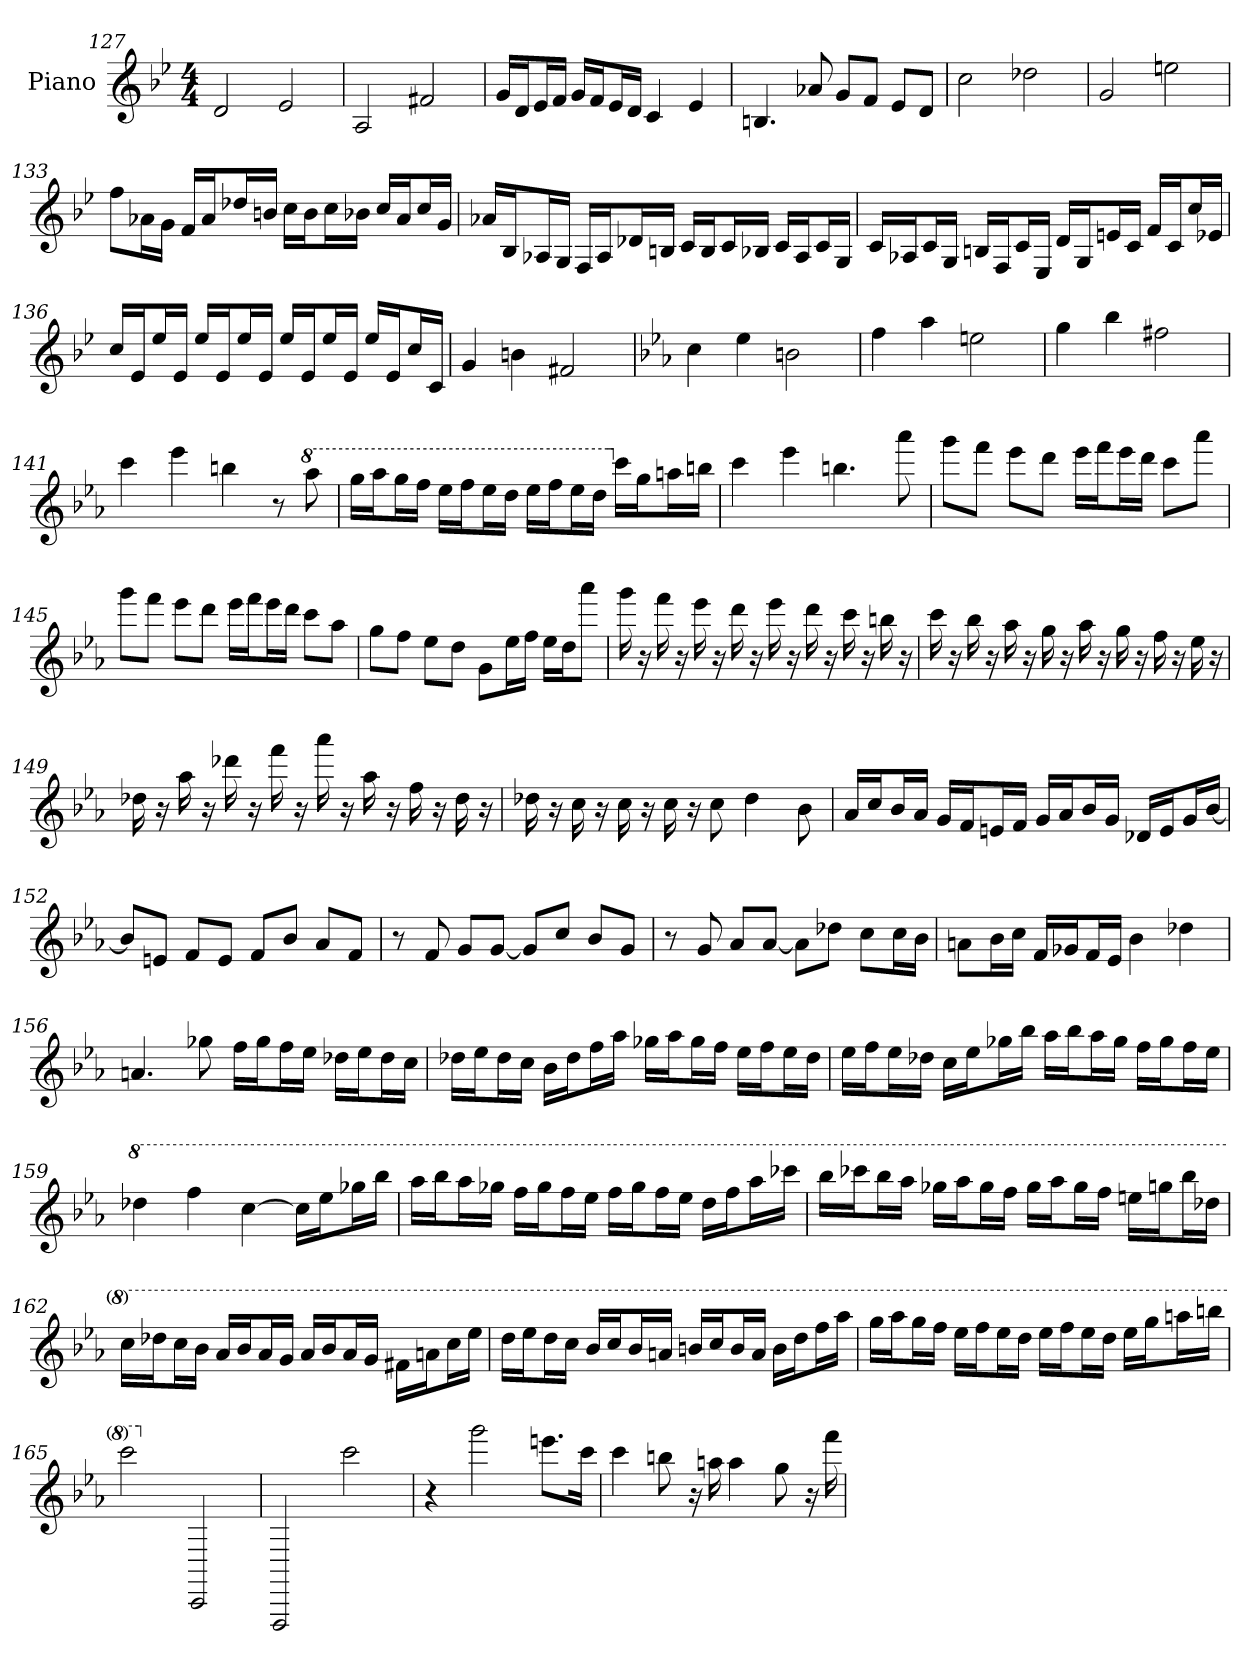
**kern
*part1
*staff1
*I"Piano
*I'Pno
*clefG2
*k[b-e-]
*M4/4
=127
2d
2e-
=128
2A
2f#X
=129
16g/LL
16d/J
16e-/L
16f/JJ
16g/LL
16f/J
16e-/L
16d/JJ
4c
4e-
=130
4.Bn
8a-X
8g/L
8f/J
8e-/L
8d/J
=131
2cc
2dd-X
=132
2g
2een
=133
8ff\L
16a-X\L
16g\JJ
16f/LL
16a-/J
16dd-X/L
16bn/JJ
16cc\LL
16b\J
16cc\L
16b-X\JJ
16cc/LL
16a-/J
16cc/L
16g/JJ
=134
16a-X/LL
16B-/J
16A-X/L
16G/JJ
16F/LL
16A-/J
16d-X/L
16Bn/JJ
16c/LL
16B/J
16c/L
16B-X/JJ
16c/LL
16A-/J
16c/L
16G/JJ
=135
16c/LL
16A-X/J
16c/L
16G/JJ
16Bn/LL
16F/J
16c/L
16E-/JJ
16d/LL
16G/J
16en/L
16c/JJ
16f/LL
16c/J
16cc/L
16e-X/JJ
=136
16cc/LL
16e-/J
16ee-/L
16e-/JJ
16ee-/LL
16e-/J
16ee-/L
16e-/JJ
16ee-/LL
16e-/J
16ee-/L
16e-/JJ
16ee-/LL
16e-/J
16cc/L
16c/JJ
=137
4g
4bn
2f#X
=138
*k[b-e-a-]
4cc
4ee-
2bn
=139
4ff
4aa-
2een
=140
4gg
4bb-
2ff#X
=141
4ccc
4eee-
4bbn
8r
*8va
8aaa-
=142
16ggg\LL
16aaa-\J
16ggg\L
16fff\JJ
16eee-\LL
16fff\J
16eee-\L
16ddd\JJ
16eee-\LL
16fff\J
16eee-\L
16ddd\JJ
*X8va
16ccc\LL
16gg\J
16aan\L
16bbn\JJ
=143
4ccc
4eee-
4.bbn
8aaa-
=144
8ggg\L
8fff\J
8eee-\L
8ddd\J
16eee-\LL
16fff\J
16eee-\L
16ddd\JJ
8ccc\L
8aaa-\J
=145
8ggg\L
8fff\J
8eee-\L
8ddd\J
16eee-\LL
16fff\J
16eee-\L
16ddd\JJ
8ccc\L
8aa-\J
=146
8gg\L
8ff\J
8ee-\L
8dd\J
8g\L
16ee-\L
16ff\JJ
16ee-\LL
16dd\J
8aaa-\J
=147
16ggg
16r
16fff
16r
16eee-
16r
16ddd
16r
16eee-
16r
16ddd
16r
16ccc
16r
16bbn
16r
=148
16ccc
16r
16bb-
16r
16aa-
16r
16gg
16r
16aa-
16r
16gg
16r
16ff
16r
16ee-
16r
=149
16dd-X
16r
16aa-
16r
16ddd-X
16r
16fff
16r
16aaa-
16r
16aa-
16r
16ff
16r
16dd-
16r
=150
16dd-X
16r
16cc
16r
16cc
16r
16cc
16r
8cc
4dd-
8b-
=151
16a-/LL
16cc/J
16b-/L
16a-/JJ
16g/LL
16f/J
16en/L
16f/JJ
16g/LL
16a-/J
16b-/L
16g/JJ
16d-X/LL
16e/J
16g/L
[16b-/JJ
=152
8b-/L]
8en/J
8f/L
8e/J
8f/L
8b-/J
8a-/L
8f/J
=153
8r
8f
8g/L
[8g/J
8g/L]
8cc/J
8b-/L
8g/J
=154
8r
8g
8a-/L
[8a-/J
8a-\L]
8dd-X\J
8cc\L
16cc\L
16b-\JJ
=155
8an\L
16b-\L
16cc\JJ
16f/LL
16g-X/J
16f/L
16e-/JJ
4b-
4dd-X
=156
4.an
8gg-X
16ff\LL
16gg-\J
16ff\L
16ee-\JJ
16dd-X\LL
16ee-\J
16dd-\L
16cc\JJ
=157
16dd-X\LL
16ee-\J
16dd-\L
16cc\JJ
16b-\LL
16dd-\J
16ff\L
16aa-\JJ
16gg-X\LL
16aa-\J
16gg-\L
16ff\JJ
16ee-\LL
16ff\J
16ee-\L
16dd-\JJ
=158
16ee-\LL
16ff\J
16ee-\L
16dd-X\JJ
16cc\LL
16ee-\J
16gg-X\L
16bb-\JJ
16aa-\LL
16bb-\J
16aa-\L
16gg-\JJ
16ff\LL
16gg-\J
16ff\L
16ee-\JJ
=159
*8va
4ddd-X
4fff
[4ccc
16ccc\LL]
16eee-\J
16ggg-X\L
16bbb-\JJ
=160
16aaa-\LL
16bbb-\J
16aaa-\L
16ggg-X\JJ
16fff\LL
16ggg-\J
16fff\L
16eee-\JJ
16fff\LL
16ggg-\J
16fff\L
16eee-\JJ
16ddd\LL
16fff\J
16aaa-\L
16cccc-X\JJ
=161
16bbb-\LL
16cccc-X\J
16bbb-\L
16aaa-\JJ
16ggg-X\LL
16aaa-\J
16ggg-\L
16fff\JJ
16ggg-\LL
16aaa-\J
16ggg-\L
16fff\JJ
16eeen\LL
16gggn\J
16bbb-\L
16ddd-X\JJ
=162
16ccc\LL
16ddd-X\J
16ccc\L
16bb-\JJ
16aa-/LL
16bb-/J
16aa-/L
16gg/JJ
16aa-/LL
16bb-/J
16aa-/L
16gg/JJ
16ff#X\LL
16aan\J
16ccc\L
16eee-\JJ
=163
16ddd\LL
16eee-\J
16ddd\L
16ccc\JJ
16bb-/LL
16ccc/J
16bb-/L
16aan/JJ
16bbn/LL
16ccc/J
16bb/L
16aa/JJ
16bb\LL
16ddd\J
16fff\L
16aaa-\JJ
=164
16ggg\LL
16aaa-\J
16ggg\L
16fff\JJ
16eee-\LL
16fff\J
16eee-\L
16ddd\JJ
16eee-\LL
16fff\J
16eee-\L
16ddd\JJ
16eee-\LL
16ggg\J
16aaan\L
16bbbn\JJ
=165
2cccc
*X8va
2CC
=166
2FFF
2ccc
=167
4r
2ggg
8.eeen\L
16ccc\Jk
=168
4ccc
8bbn
16r
16aan
4aa
8gg
16r
16fff
=
*-
